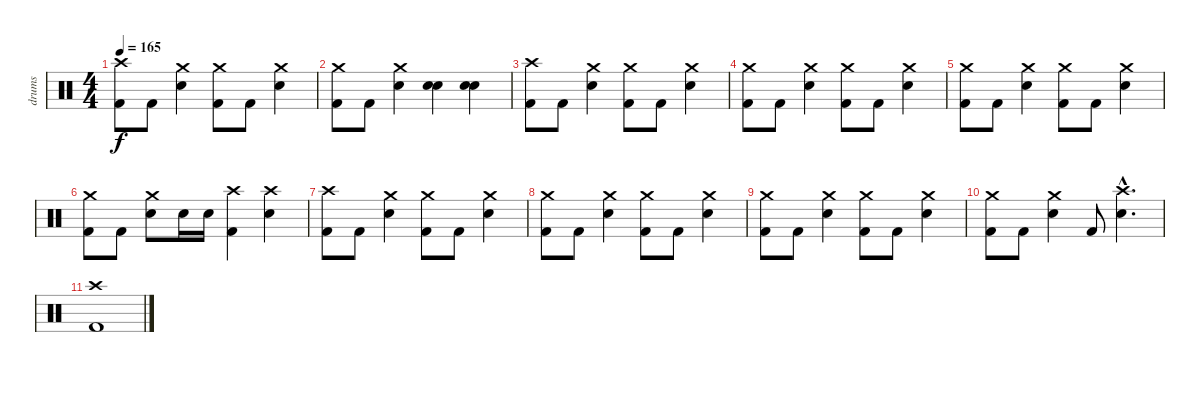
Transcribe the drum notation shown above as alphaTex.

\track ("drums" "drums") {instrument percussion}
\staff {score}
\articulation defaults
\ts (4 4)
\tempo 165
\clef neutral
\ks c
("Crash high (hit)" "Kick (hit) 2").8{dy f} "Kick (hit) 2".8 ("Crash medium (hit)" "Snare (hit) 2").4 ("Crash medium (hit)" "Kick (hit) 2").8 "Kick (hit) 2".8 ("Crash medium (hit)" "Snare (hit) 2").4 |
("Crash medium (hit)" "Kick (hit) 2").8 "Kick (hit) 2".8 ("Crash medium (hit)" "Snare (hit) 2").4 ("Snare (hit) 2" "Snare (hit) 2").4 ("Snare (hit) 2" "Snare (hit) 2").4 |
("Crash high (hit)" "Kick (hit) 2").8 "Kick (hit) 2".8 ("Crash medium (hit)" "Snare (hit) 2").4 ("Crash medium (hit)" "Kick (hit) 2").8 "Kick (hit) 2".8 ("Crash medium (hit)" "Snare (hit) 2").4 |
("Crash medium (hit)" "Kick (hit) 2").8 "Kick (hit) 2".8 ("Crash medium (hit)" "Snare (hit) 2").4 ("Crash medium (hit)" "Kick (hit) 2").8 "Kick (hit) 2".8 ("Crash medium (hit)" "Snare (hit) 2").4 |
("Crash medium (hit)" "Kick (hit) 2").8 "Kick (hit) 2".8 ("Crash medium (hit)" "Snare (hit) 2").4 ("Crash medium (hit)" "Kick (hit) 2").8 "Kick (hit) 2".8 ("Crash medium (hit)" "Snare (hit) 2").4 |
("Crash medium (hit)" "Kick (hit) 2").8 "Kick (hit) 2".8 ("Crash medium (hit)" "Snare (hit) 2").8 "Snare (hit) 2".16 "Snare (hit) 2".16 ("Crash high (hit)" "Kick (hit) 2").4 ("Crash high (hit)" "Snare (hit) 2").4 |
("Crash high (hit)" "Kick (hit) 2").8 "Kick (hit) 2".8 ("Crash medium (hit)" "Snare (hit) 2").4 ("Crash medium (hit)" "Kick (hit) 2").8 "Kick (hit) 2".8 ("Crash medium (hit)" "Snare (hit) 2").4 |
("Crash medium (hit)" "Kick (hit) 2").8 "Kick (hit) 2".8 ("Crash medium (hit)" "Snare (hit) 2").4 ("Crash medium (hit)" "Kick (hit) 2").8 "Kick (hit) 2".8 ("Crash medium (hit)" "Snare (hit) 2").4 |
("Crash medium (hit)" "Kick (hit) 2").8 "Kick (hit) 2".8 ("Crash medium (hit)" "Snare (hit) 2").4 ("Crash medium (hit)" "Kick (hit) 2").8 "Kick (hit) 2".8 ("Crash medium (hit)" "Snare (hit) 2").4 |
("Crash medium (hit)" "Kick (hit) 2").8 "Kick (hit) 2".8 ("Crash medium (hit)" "Snare (hit) 2").4 "Kick (hit) 2".8 ("Crash high (hit)"{hac} "Snare (hit) 2"{hac}).4{d} |
("Crash high (hit)" "Kick (hit) 2").1
